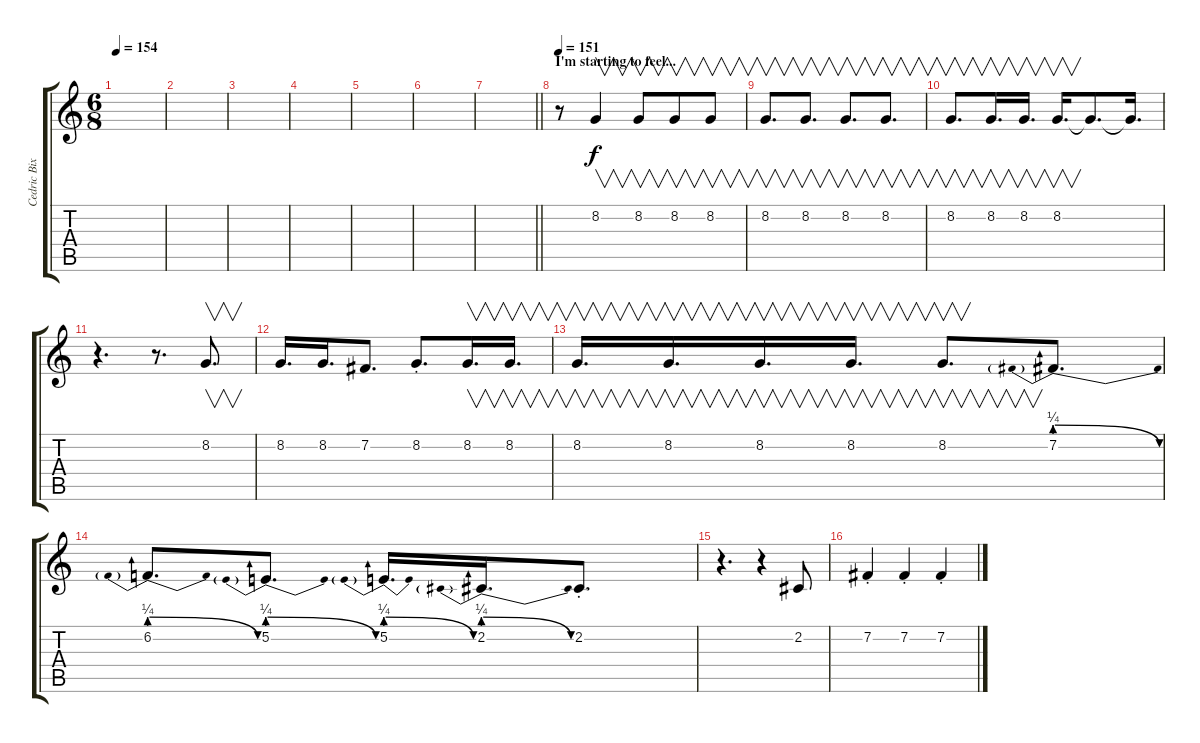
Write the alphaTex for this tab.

\track ("Cedric Bixler-Zavala" "Cedric Bix") {instrument altosax}
\staff {score tabs}
\tuning (E4 B3 G3 D3 A2 E2) {hide}
\ts (6 8)
\tempo 154
\clef g2
\ks c
|
|
|
|
|
|
\barLineRight lightlight
|
\section ("" "I'm starting to feel...")
\tempo 151
r.8{volume 12} 8.2.4{v} 8.2.8{v} 8.2.8{v} 8.2.8{v} |
8.2.8{v d} 8.2.8{v d} 8.2.8{v d} 8.2.8{v d} |
8.2.8{v d} 8.2.16{v d} 8.2.16{v d} 8.2.16{v d} 8.2{t}.8{d} 8.2{t}.16{d} |
r.4{d} r.8{d} 8.2.8{v d} |
8.2.16{d} 8.2.16{d} 7.2.8{d} 8.2{st}.8{d} 8.2.16{v d} 8.2.16{v d} |
8.2.16{v d} 8.2.16{v d} 8.2.16{v d} 8.2.16{v d} 8.2.8{v d} 7.2{be (prebendrelease 0 1 60 0)}.8{d} |
6.2{be (prebendrelease 0 1 60 0)}.8{d} 5.2{be (prebendrelease 0 1 60 0)}.8{d} 5.2{be (prebendrelease 0 1 60 0)}.16{d} 2.2{be (prebendrelease 0 1 60 0)}.16{d} 2.2{st}.8{d} |
r.4{d} r.4 2.2.8 |
7.2{st}.4 7.2{st}.4 7.2{st}.4
